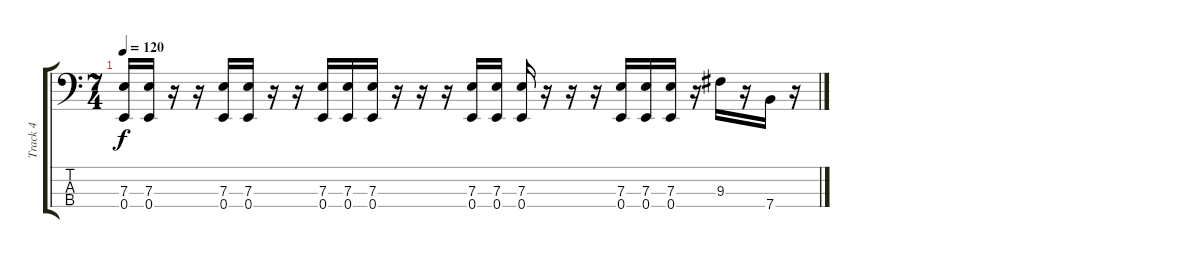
\track ("Track 4" "Track 4") {instrument slapbass1}
\staff {score tabs}
\tuning (G2 D2 A1 E1) {hide}
\ts (7 4)
\tempo 120
\clef f4
\ks c
(7.3 0.4).16{dy f} (7.3 0.4).16 r.16 r.16 (7.3 0.4).16 (7.3 0.4).16 r.16 r.16 (7.3 0.4).16 (7.3 0.4).16 (7.3 0.4).16 r.16 r.16 r.16 (7.3 0.4).16 (7.3 0.4).16 (7.3 0.4).16 r.16 r.16 r.16 (7.3 0.4).16 (7.3 0.4).16 (7.3 0.4).16 r.16 9.3.16 r.16 7.4.16 r.16
